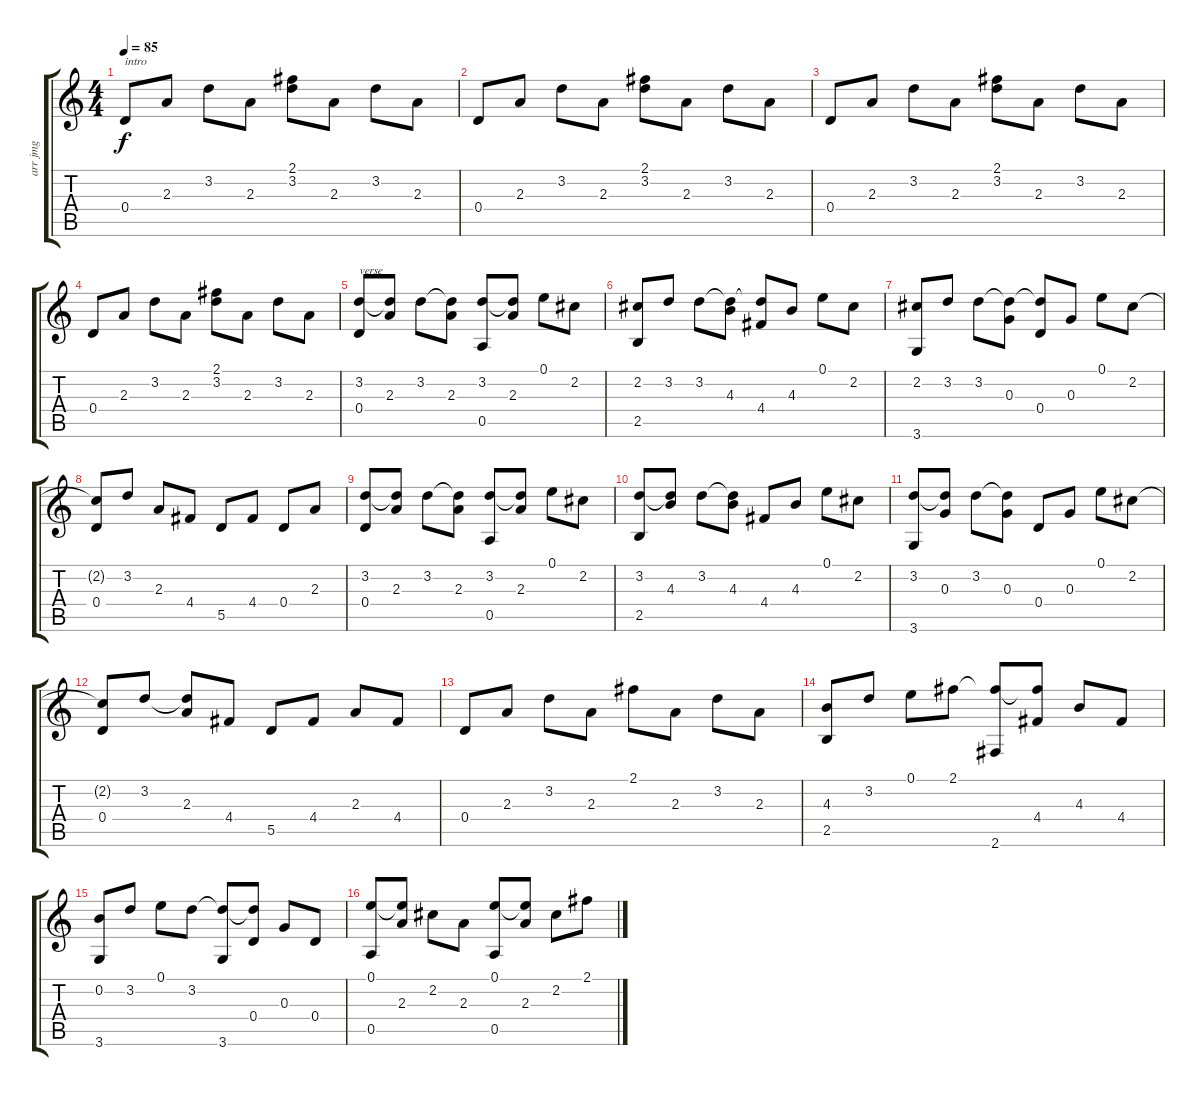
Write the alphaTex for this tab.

\track ("arr jmg" "arr jmg") {instrument electricguitarjazz}
\staff {score tabs}
\tuning (E4 B3 G3 D3 A2 E2) {hide}
\ts (4 4)
\tempo 85
\clef g2
\ks c
0.4.8{txt "intro" dy f instrument electricguitarjazz} 2.3.8 3.2.8 2.3.8 (2.1 3.2).8 2.3.8 3.2.8 2.3.8 |
0.4.8 2.3.8 3.2.8 2.3.8 (2.1 3.2).8 2.3.8 3.2.8 2.3.8 |
0.4.8 2.3.8 3.2.8 2.3.8 (2.1 3.2).8 2.3.8 3.2.8 2.3.8 |
0.4.8 2.3.8 3.2.8 2.3.8 (2.1 3.2).8 2.3.8 3.2.8 2.3.8 |
(3.2 0.4).8{txt "verse"} (3.2{t} 2.3).8 3.2.8 (3.2{t} 2.3).8 (3.2 0.5).8 (3.2{t} 2.3).8 0.1.8 2.2.8 |
(2.2 2.5).8 3.2.8 3.2.8 (3.2{t} 4.3).8 (3.2{t} 4.4).8 4.3.8 0.1.8 2.2.8 |
(2.2 3.6).8 3.2.8 3.2.8 (3.2{t} 0.3).8 (3.2{t} 0.4).8 0.3.8 0.1.8 2.2.8 |
(2.2{t} 0.4).8 3.2.8 2.3.8 4.4.8 5.5.8 4.4.8 0.4.8 2.3.8 |
(3.2 0.4).8 (3.2{t} 2.3).8 3.2.8 (3.2{t} 2.3).8 (3.2 0.5).8 (3.2{t} 2.3).8 0.1.8 2.2.8 |
(3.2 2.5).8 (3.2{t} 4.3).8 3.2.8 (3.2{t} 4.3).8 4.4.8 4.3.8 0.1.8 2.2.8 |
(3.2 3.6).8 (3.2{t} 0.3).8 3.2.8 (3.2{t} 0.3).8 0.4.8 0.3.8 0.1.8 2.2.8 |
(2.2{t} 0.4).8 3.2.8 (3.2{t} 2.3).8 4.4.8 5.5.8 4.4.8 2.3.8 4.4.8 |
0.4.8 2.3.8 3.2.8 2.3.8 2.1.8 2.3.8 3.2.8 2.3.8 |
(4.3 2.5).8 3.2.8 0.1.8 2.1.8 (2.1{t} 2.6).8 (2.1{t} 4.4).8 4.3.8 4.4.8 |
(0.2 3.6).8 3.2.8 0.1.8 3.2.8 (3.2{t} 3.6).8 (3.2{t} 0.4).8 0.3.8 0.4.8 |
(0.1 0.5).8 (0.1{t} 2.3).8 2.2.8 2.3.8 (0.1 0.5).8 (0.1{t} 2.3).8 2.2.8 2.1.8
